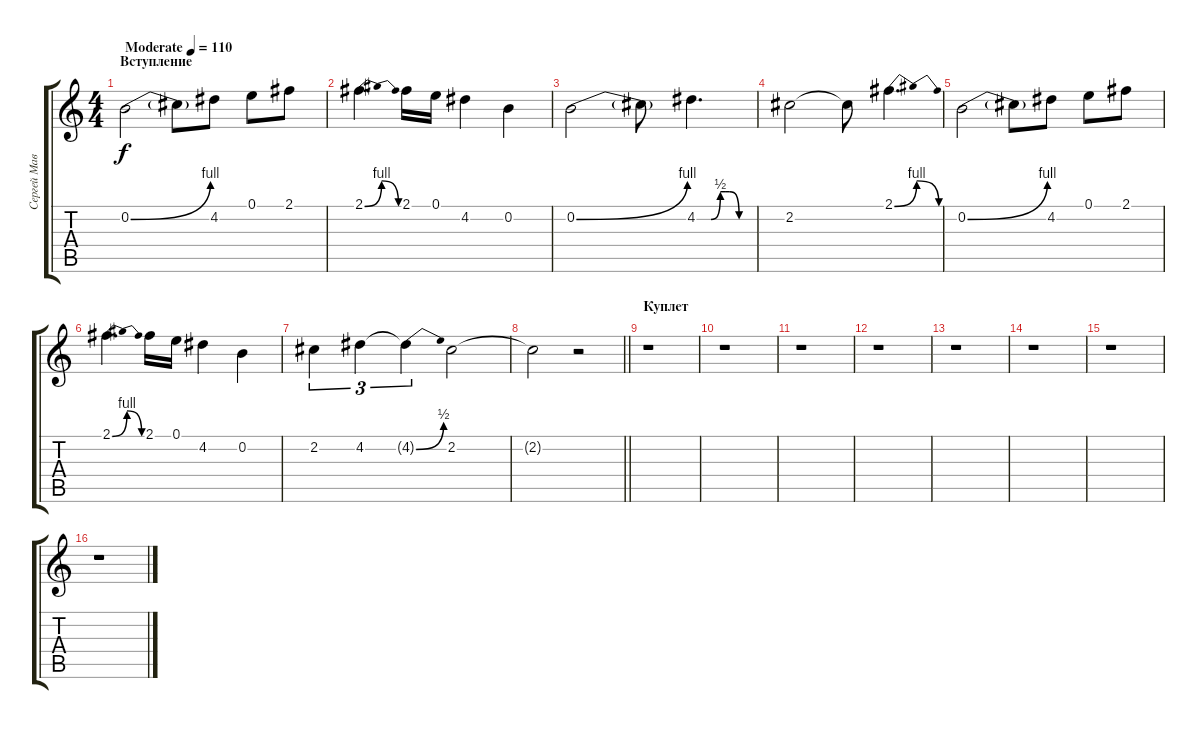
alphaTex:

\track ("Сергей Маврин" "Сергей Мав") {instrument distortionguitar}
\staff {score tabs}
\tuning (E4 B3 G3 D3 A2 E2) {hide}
\ts (4 4)
\section ("" "Вступление")
\tempo (110 "Moderate")
\clef g2
\ks c
0.2{be (bend 0 0 60 4)}.2{dy f volume 13 instrument distortionguitar} 0.2{t}.8 4.2.8 0.1.8 2.1.8 |
2.1{be (bendrelease 0 0 15 4 45 4 60 0)}.4{d} 2.1.16 0.1.16 4.2.4 0.2.4 |
0.2{be (bend 0 0 60 4)}.2 0.2{t}.8 4.2{be (custom 0 0 15 0 25 2 30 2 35 2 45 0 60 0)}.4{d} |
2.2.2 2.2{t}.8 2.1{be (bendrelease 0 0 15 4 45 4 60 0)}.4{d} |
0.2{be (bend 0 0 60 4)}.2 0.2{t}.8 4.2.8 0.1.8 2.1.8 |
2.1{be (bendrelease 0 0 15 4 45 4 60 0)}.4{d} 2.1.16 0.1.16 4.2.4 0.2.4 |
2.2.4{tu (3 2)} 4.2.4{tu (3 2)} 4.2{be (bend 0 0 60 2) t}.4{tu (3 2)} 2.2.2 |
\barLineRight lightlight
2.2{t}.2 r.2 |
\section ("" "Куплет")
r.1 |
r.1 |
r.1 |
r.1 |
r.1 |
r.1 |
r.1 |
r.1
